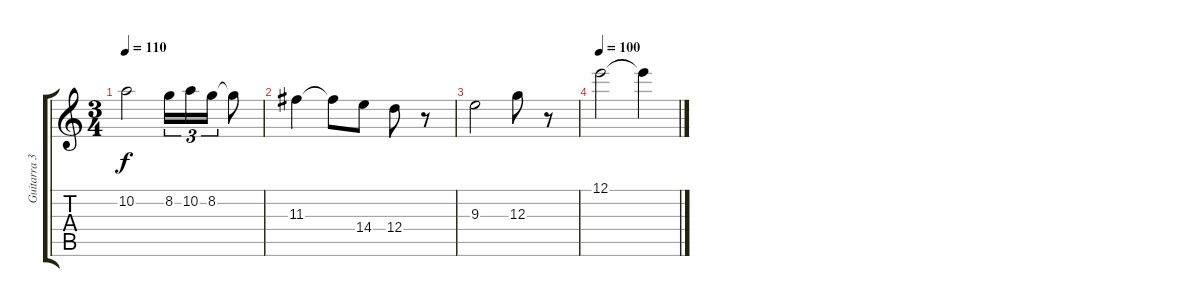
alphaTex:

\track ("Guitarra 3" "Guitarra 3") {instrument acousticguitarsteel}
\staff {score tabs}
\tuning (E4 B3 G3 D3 A2 E2) {hide}
\ts (3 4)
\tempo 110
\clef g2
\ks c
10.2.2{dy f} 8.2.16{tu (3 2)} 10.2.16{tu (3 2)} 8.2.16{tu (3 2)} 8.2{t}.8 |
11.3.4 11.3{t}.8 14.4.8 12.4.8 r.8 |
9.3.2 12.3.8 r.8 |
\tempo 100
12.1.2 12.1{t}.4
